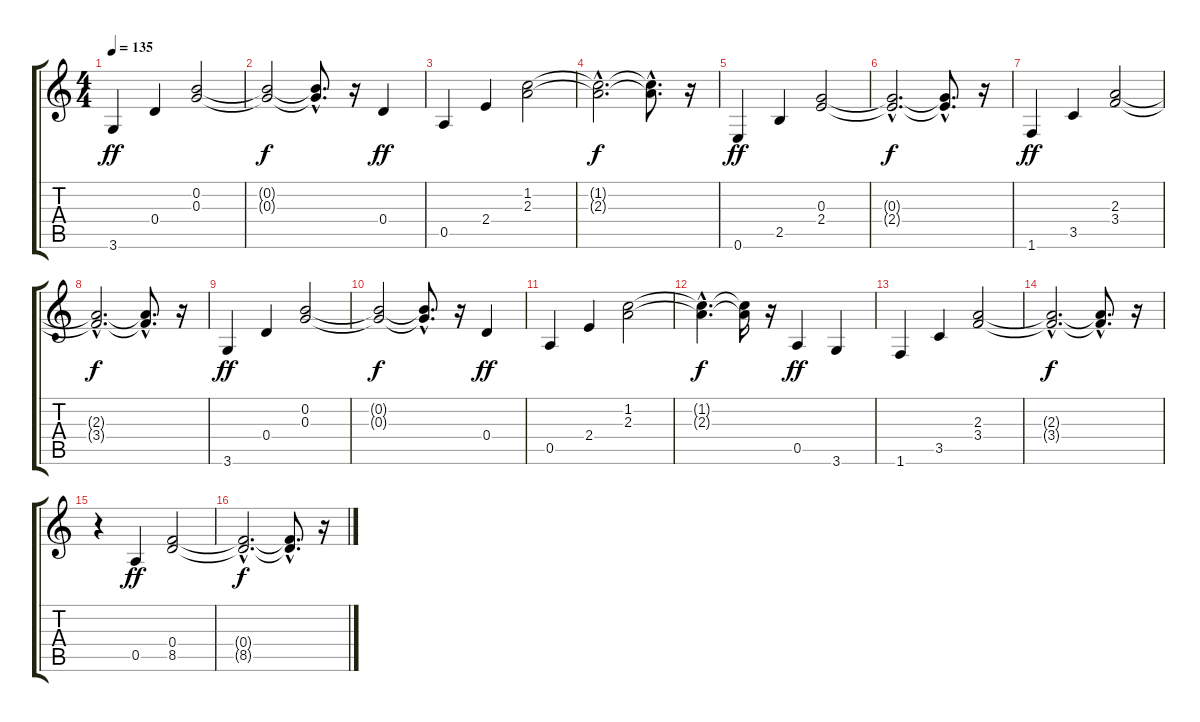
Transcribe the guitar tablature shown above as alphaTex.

\track "" {instrument acousticguitarnylon}
\staff {score tabs}
\tuning (E4 B3 G3 D3 A2 E2) {hide}
\ts (4 4)
\tempo 135
\clef g2
\ks c
3.6.4{dy ff} 0.4.4 (0.2 0.3).2 |
(0.2{t} 0.3{t}).2{dy f} (0.2{hac t} 0.3{hac t}).8{d} r.16 0.4.4{dy ff} |
0.5.4 2.4.4 (1.2 2.3).2 |
(1.2{hac t} 2.3{hac t}).2{d dy f} (1.2{hac t} 2.3{hac t}).8{d} r.16 |
0.6.4{dy ff} 2.5.4 (0.3 2.4).2 |
(0.3{hac t} 2.4{hac t}).2{d dy f} (0.3{hac t} 2.4{hac t}).8{d} r.16 |
1.6.4{dy ff} 3.5.4 (2.3 3.4).2 |
(2.3{hac t} 3.4{hac t}).2{d dy f} (2.3{hac t} 3.4{hac t}).8{d} r.16 |
3.6.4{dy ff} 0.4.4 (0.2 0.3).2 |
(0.2{t} 0.3{t}).2{dy f} (0.2{hac t} 0.3{hac t}).8{d} r.16 0.4.4{dy ff} |
0.5.4 2.4.4 (1.2 2.3).2 |
(1.2{hac t} 2.3{hac t}).4{d dy f} (1.2{t} 2.3{t}).16 r.16 0.5.4{dy ff} 3.6.4 |
1.6.4 3.5.4 (2.3 3.4).2 |
(2.3{hac t} 3.4{hac t}).2{d dy f} (2.3{hac t} 3.4{hac t}).8{d} r.16 |
r.4 0.5.4{dy ff} (0.4 8.5).2 |
(0.4{hac t} 8.5{hac t}).2{d dy f} (0.4{hac t} 8.5{hac t}).8{d} r.16
